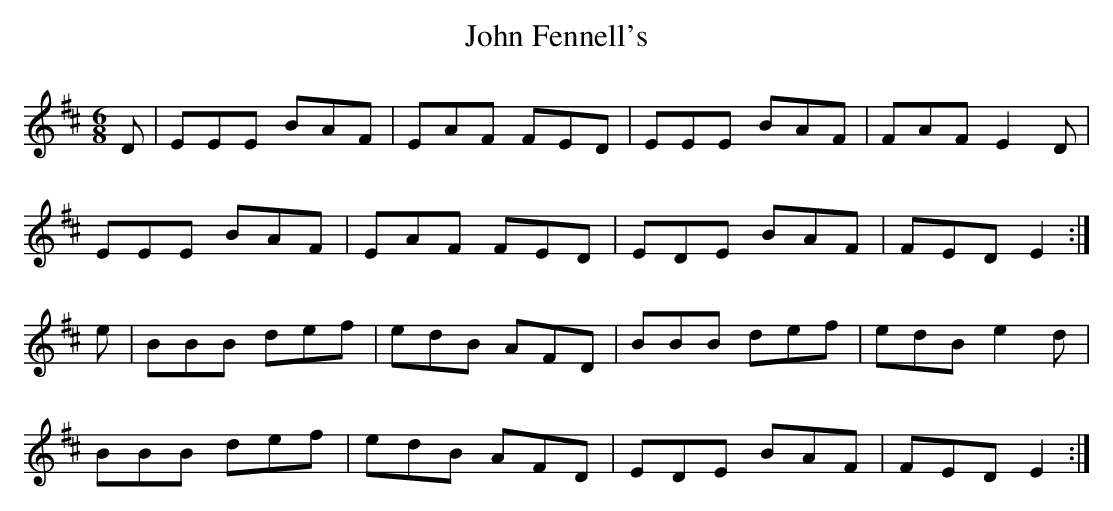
X:1
T: John Fennell's
L: 1/8
M: 6/8
K: Edor
D|EEE BAF|EAF FED|EEE BAF|FAF E2D|
EEE BAF|EAF FED|EDE BAF|FED E2 :|
e|BBB def|edB AFD|BBB def|edB e2d|
BBB def|edB AFD|EDE BAF|FED E2 :|
